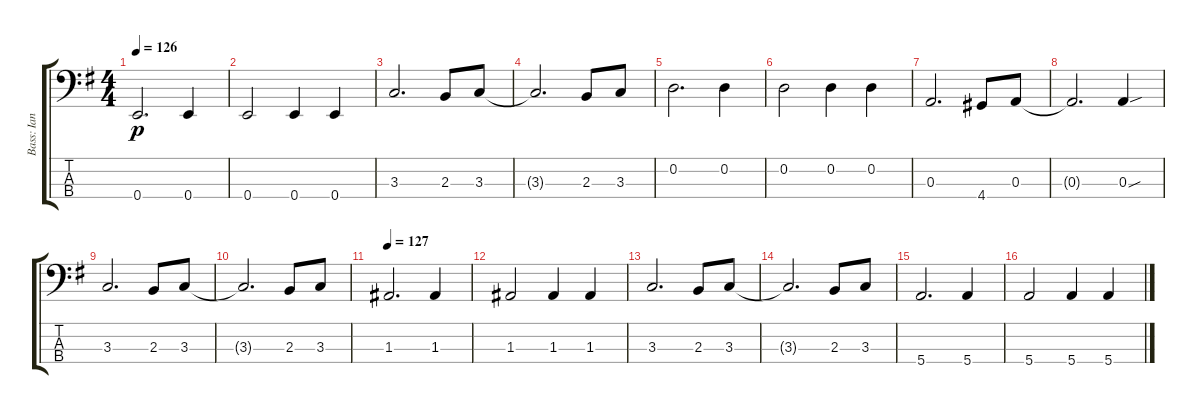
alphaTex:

\track ("Bass: Ian" "Bass: Ian") {instrument electricbassfinger}
\staff {score tabs}
\tuning (G2 D2 A1 E1) {hide}
\ts (4 4)
\tempo 126
\clef f4
\ks g
0.4.2{d dy p} 0.4.4 |
0.4.2 0.4.4 0.4.4 |
3.3.2{d} 2.3.8 3.3.8 |
3.3{t}.2{d} 2.3.8 3.3.8 |
0.2.2{d} 0.2.4 |
0.2.2 0.2.4 0.2.4 |
0.3.2{d} 4.4.8 0.3.8 |
0.3{t}.2{d} 0.3{sou}.4 |
3.3.2{d} 2.3.8 3.3.8 |
3.3{t}.2{d} 2.3.8 3.3.8 |
\tempo 127
1.3.2{d} 1.3.4 |
1.3.2 1.3.4 1.3.4 |
3.3.2{d} 2.3.8 3.3.8 |
3.3{t}.2{d} 2.3.8 3.3.8 |
5.4.2{d} 5.4.4 |
5.4.2 5.4.4 5.4.4
